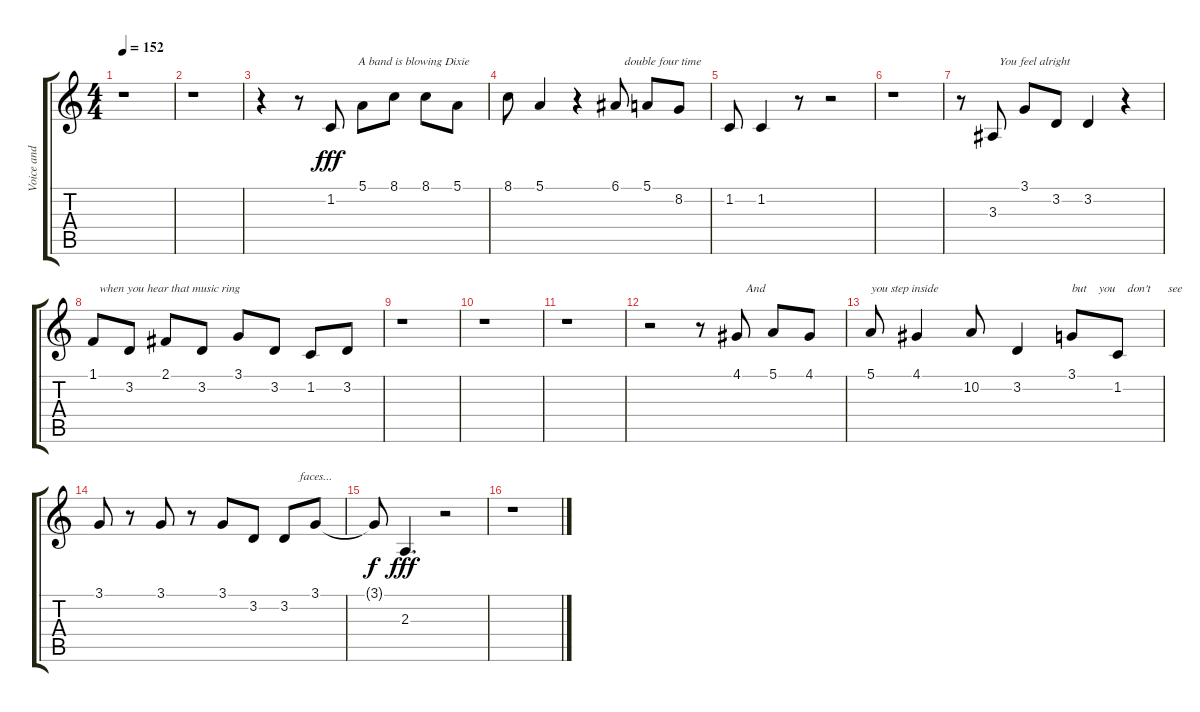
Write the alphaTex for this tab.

\track ("Voice and Lyrics" "Voice and ") {instrument clarinet}
\staff {score tabs}
\tuning (E4 B3 G3 D3 A2 E2) {hide}
\ts (4 4)
\tempo 152
\clef g2
\ks c
r.1{dy fff} |
r.1 |
r.4 r.8 1.2.8{txt "         A band is blowing Dixie"} 5.1.8 8.1.8 8.1.8 5.1.8 |
8.1.8 5.1.4 r.4 6.1.8{txt "   double four time"} 5.1.8 8.2.8 |
1.2.8 1.2.4 r.8 r.2 |
r.1 |
r.8 3.3.8{txt "  You feel alright "} 3.1.8 3.2.8 3.2.4 r.4 |
1.1.8{txt "  when you hear that music ring"} 3.2.8 2.1.8 3.2.8 3.1.8 3.2.8 1.2.8 3.2.8 |
r.1 |
r.1 |
r.1 |
r.2 r.8 4.1.8{txt "   And"} 5.1.8 4.1.8 |
5.1.8{txt "you step inside "} 4.1.4 10.2.8 3.2.4 3.1.8{txt "but    you    don't      see       too    many    "} 1.2.8 |
3.1.8 r.8 3.1.8 r.8 3.1.8 3.2.8 3.2.8{txt "     faces..."} 3.1.8 |
3.1{t}.8{dy f} 2.3.4{d dy fff} r.2 |
r.1
